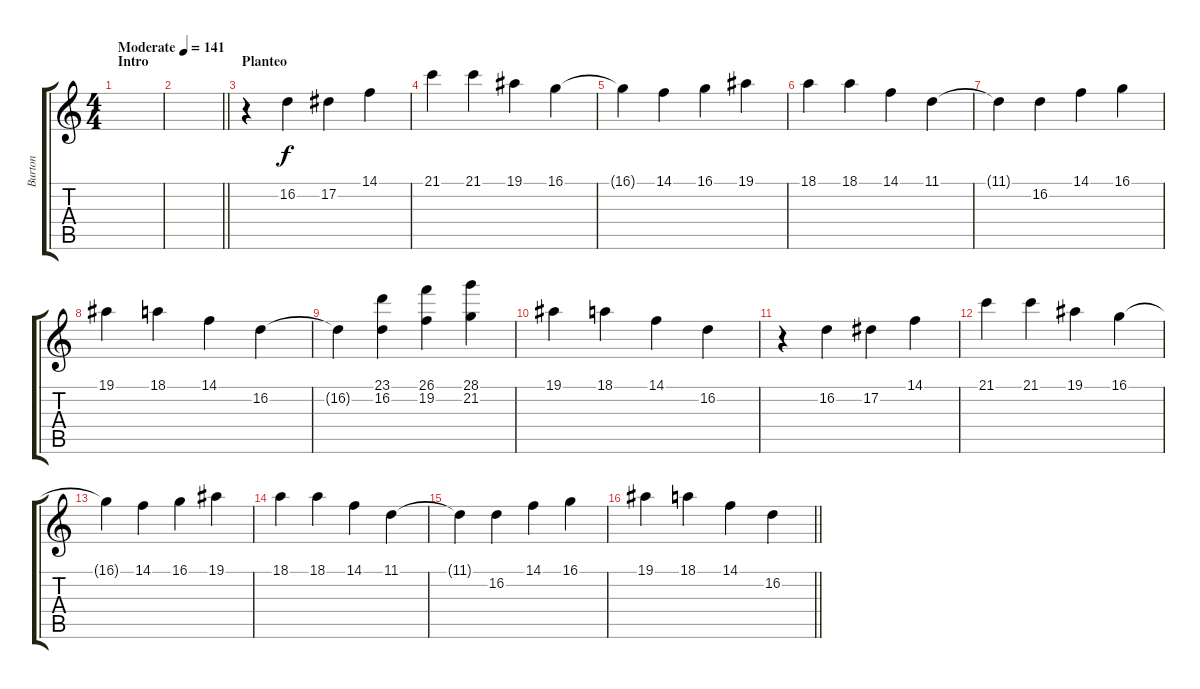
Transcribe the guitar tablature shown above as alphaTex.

\track ("Burton" "Burton") {instrument pad1newage}
\staff {score tabs}
\tuning (Eb4 Bb3 Gb3 Db3 Ab2 Eb2) {hide}
\ts (4 4)
\section ("" "Intro")
\tempo (141 "Moderate")
\clef g2
\ks c
|
\barLineRight lightlight
|
\section ("" "Planteo")
r.4 16.2.4 17.2.4 14.1.4 |
21.1.4 21.1.4 19.1.4 16.1.4 |
16.1{t}.4 14.1.4 16.1.4 19.1.4 |
18.1.4 18.1.4 14.1.4 11.1.4 |
11.1{t}.4 16.2.4 14.1.4 16.1.4 |
19.1.4 18.1.4 14.1.4 16.2.4 |
16.2{t}.4 (23.1 16.2).4 (26.1 19.2).4 (28.1 21.2).4 |
19.1.4 18.1.4 14.1.4 16.2.4 |
r.4 16.2.4 17.2.4 14.1.4 |
21.1.4 21.1.4 19.1.4 16.1.4 |
16.1{t}.4 14.1.4 16.1.4 19.1.4 |
18.1.4 18.1.4 14.1.4 11.1.4 |
11.1{t}.4 16.2.4 14.1.4 16.1.4 |
\barLineRight lightlight
19.1.4 18.1.4 14.1.4 16.2.4
